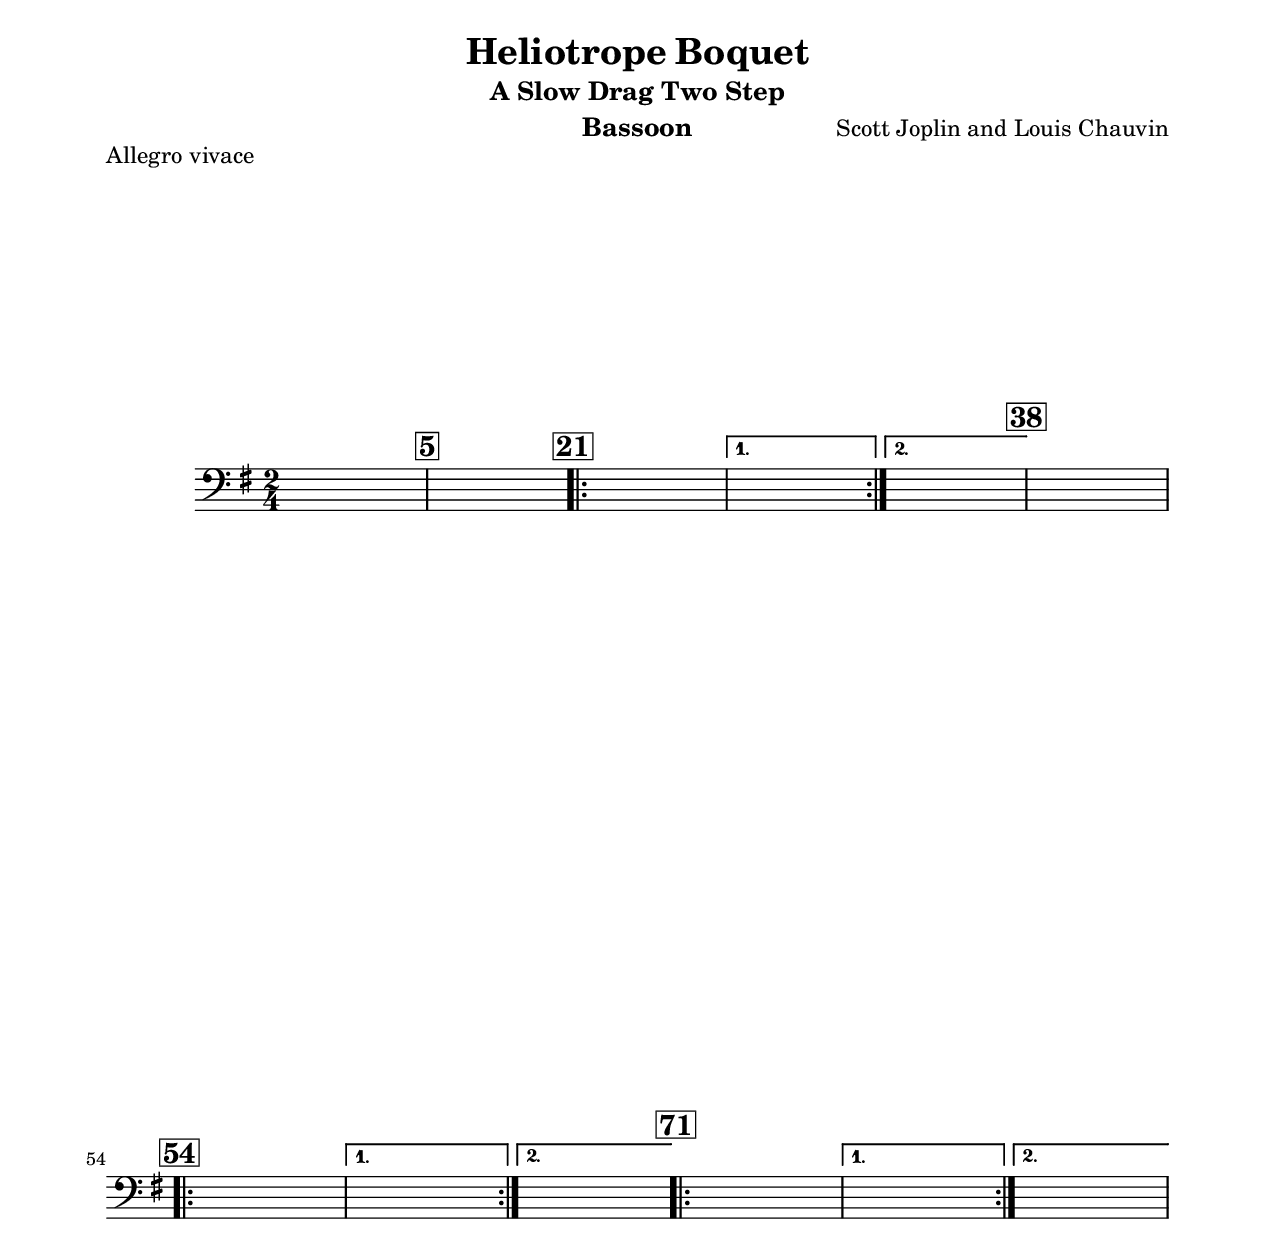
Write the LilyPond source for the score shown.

\version "2.22.2"

\include "defs.lyi" 
\version "2.22.2"

\include "defs.lyi"

bassoonDynamics = 
{
  s2*4 | 
  % 5
  s2*16 |

  \repeat volta 2
  {
    % 21
    s2*15 |
  }
  \alternative
  {
    {
      s2 |
    }
    {
      s2 |
    }
  }

  % 38
  s2*16 |

  \repeat volta 2
  {
    % 54
    s2*15 |
  }
  \alternative
  {
    {
      s2 |
    }
    {
      s2 |
    }
  }

  \repeat volta 2
  {
    % 71
    s2*15 |
  }
  \alternative
  {
    {
      s2 |
    }
    {
      s2 |
    }
  }
}


bassoonCues = 
{
  \time 2/4
  \key g \major
  \clef bass

  s2*87 |
}


bassoonNotCues = 
{
  \time 2/4
  \key g \major
  \clef bass

  s2*87 |
}


bassoonNotes = 
{
  s2*4 | 
  % 5
  s2*16 |

  \repeat volta 2
  {
    % 21
    s2*15 |
  }
  \alternative
  {
    {
      s2 |
    }
    {
      s2 |
    }
  }

  % 38
  s2*16 |

  \repeat volta 2
  {
    % 54
    s2*15 |
  }
  \alternative
  {
    {
      s2 |
    }
    {
      s2 |
    }
  }

  \repeat volta 2
  {
    % 71
    s2*15 |
  }
  \alternative
  {
    {
      s2 |
    }
    {
      s2 |
    }
  }
}

bassoonScore = \relative c { << \bassoonNotes \bassoonNotCues \bassoonDynamics >> }
bassoonPart  = \relative c { << \bassoonNotes \bassoonCues    \bassoonDynamics >> }
 

instrument = "Bassoon"

notes = \bassoonPart

\include "Part.lyi"
